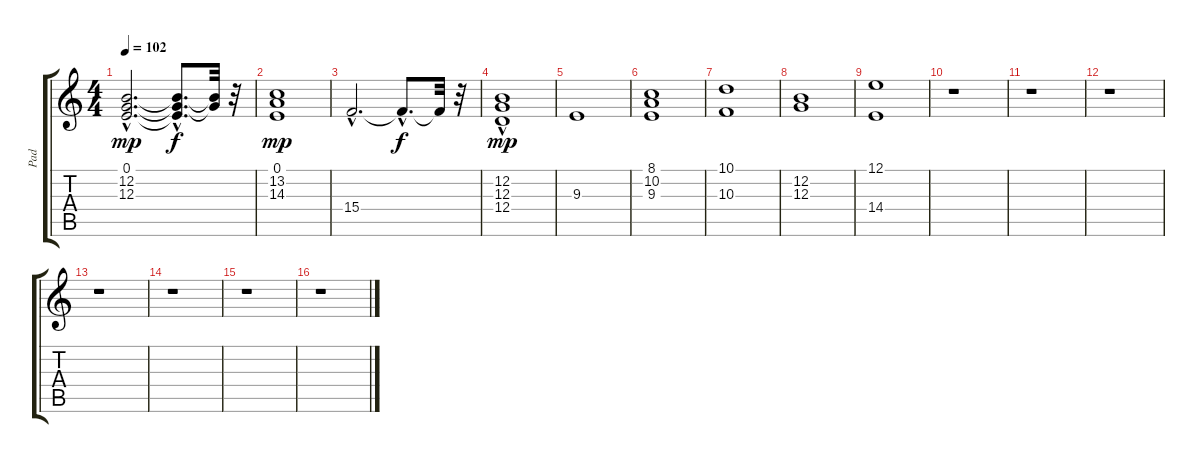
\track ("Pad" "Pad") {instrument choiraahs}
\staff {score tabs}
\tuning (E4 B3 G3 D3 A2 E2) {hide}
\ts (4 4)
\tempo 102
\clef g2
\ks c
(0.1{hac} 12.2{hac} 12.3{hac}).2{d dy mp} (0.1{hac t} 12.2{hac t} 12.3{hac t}).8{d dy f} (12.2{t} 12.3{t}).32 r.32 |
(0.1 13.2 14.3).1{dy mp} |
15.4{hac}.2{d} 15.4{hac t}.8{d dy f} 15.4{t}.32 r.32 |
(12.2 12.3 12.4{hac}).1{dy mp} |
9.3.1 |
(8.1 10.2 9.3).1 |
(10.1 10.3).1 |
(12.2 12.3).1 |
(12.1 14.4).1 |
r.1 |
r.1 |
r.1 |
r.1 |
r.1 |
r.1 |
r.1
